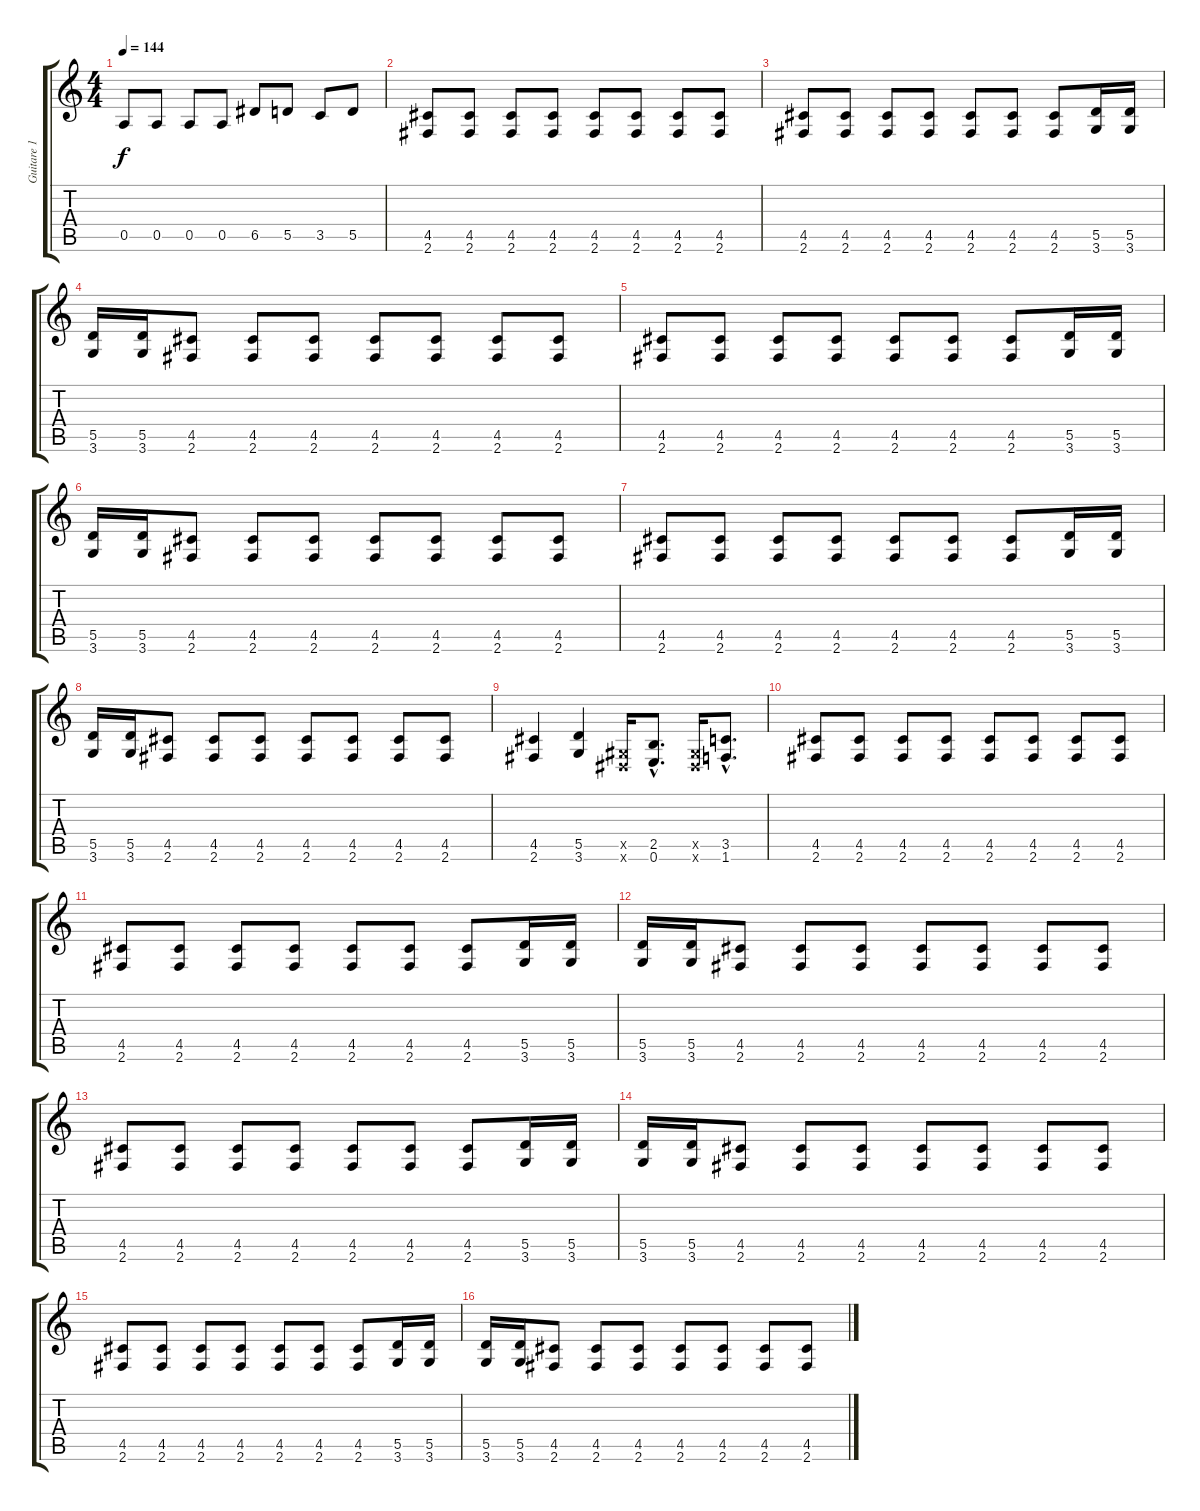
\track ("Guitare 1" "Guitare 1") {instrument distortionguitar}
\staff {score tabs}
\tuning (E4 B3 G3 D3 A2 E2) {hide}
\ts (4 4)
\tempo 144
\clef g2
\ks c
0.5.8{dy f} 0.5.8 0.5.8 0.5.8 6.5.8 5.5.8 3.5.8 5.5.8 |
(4.5 2.6).8 (4.5 2.6).8 (4.5 2.6).8 (4.5 2.6).8 (4.5 2.6).8 (4.5 2.6).8 (4.5 2.6).8 (4.5 2.6).8 |
(4.5 2.6).8 (4.5 2.6).8 (4.5 2.6).8 (4.5 2.6).8 (4.5 2.6).8 (4.5 2.6).8 (4.5 2.6).8 (5.5 3.6).16 (5.5 3.6).16 |
(5.5 3.6).16 (5.5 3.6).16 (4.5 2.6).8 (4.5 2.6).8 (4.5 2.6).8 (4.5 2.6).8 (4.5 2.6).8 (4.5 2.6).8 (4.5 2.6).8 |
(4.5 2.6).8 (4.5 2.6).8 (4.5 2.6).8 (4.5 2.6).8 (4.5 2.6).8 (4.5 2.6).8 (4.5 2.6).8 (5.5 3.6).16 (5.5 3.6).16 |
(5.5 3.6).16 (5.5 3.6).16 (4.5 2.6).8 (4.5 2.6).8 (4.5 2.6).8 (4.5 2.6).8 (4.5 2.6).8 (4.5 2.6).8 (4.5 2.6).8 |
(4.5 2.6).8 (4.5 2.6).8 (4.5 2.6).8 (4.5 2.6).8 (4.5 2.6).8 (4.5 2.6).8 (4.5 2.6).8 (5.5 3.6).16 (5.5 3.6).16 |
(5.5 3.6).16 (5.5 3.6).16 (4.5 2.6).8 (4.5 2.6).8 (4.5 2.6).8 (4.5 2.6).8 (4.5 2.6).8 (4.5 2.6).8 (4.5 2.6).8 |
(4.5 2.6).4 (5.5 3.6).4 (-1.5{x} -1.6{x}).16 (2.5{hac} 0.6{hac}).8{d} (-1.5{x} -1.6{x}).16 (3.5{hac} 1.6{hac}).8{d} |
(4.5 2.6).8 (4.5 2.6).8 (4.5 2.6).8 (4.5 2.6).8 (4.5 2.6).8 (4.5 2.6).8 (4.5 2.6).8 (4.5 2.6).8 |
(4.5 2.6).8 (4.5 2.6).8 (4.5 2.6).8 (4.5 2.6).8 (4.5 2.6).8 (4.5 2.6).8 (4.5 2.6).8 (5.5 3.6).16 (5.5 3.6).16 |
(5.5 3.6).16 (5.5 3.6).16 (4.5 2.6).8 (4.5 2.6).8 (4.5 2.6).8 (4.5 2.6).8 (4.5 2.6).8 (4.5 2.6).8 (4.5 2.6).8 |
(4.5 2.6).8 (4.5 2.6).8 (4.5 2.6).8 (4.5 2.6).8 (4.5 2.6).8 (4.5 2.6).8 (4.5 2.6).8 (5.5 3.6).16 (5.5 3.6).16 |
(5.5 3.6).16 (5.5 3.6).16 (4.5 2.6).8 (4.5 2.6).8 (4.5 2.6).8 (4.5 2.6).8 (4.5 2.6).8 (4.5 2.6).8 (4.5 2.6).8 |
(4.5 2.6).8 (4.5 2.6).8 (4.5 2.6).8 (4.5 2.6).8 (4.5 2.6).8 (4.5 2.6).8 (4.5 2.6).8 (5.5 3.6).16 (5.5 3.6).16 |
(5.5 3.6).16 (5.5 3.6).16 (4.5 2.6).8 (4.5 2.6).8 (4.5 2.6).8 (4.5 2.6).8 (4.5 2.6).8 (4.5 2.6).8 (4.5 2.6).8
